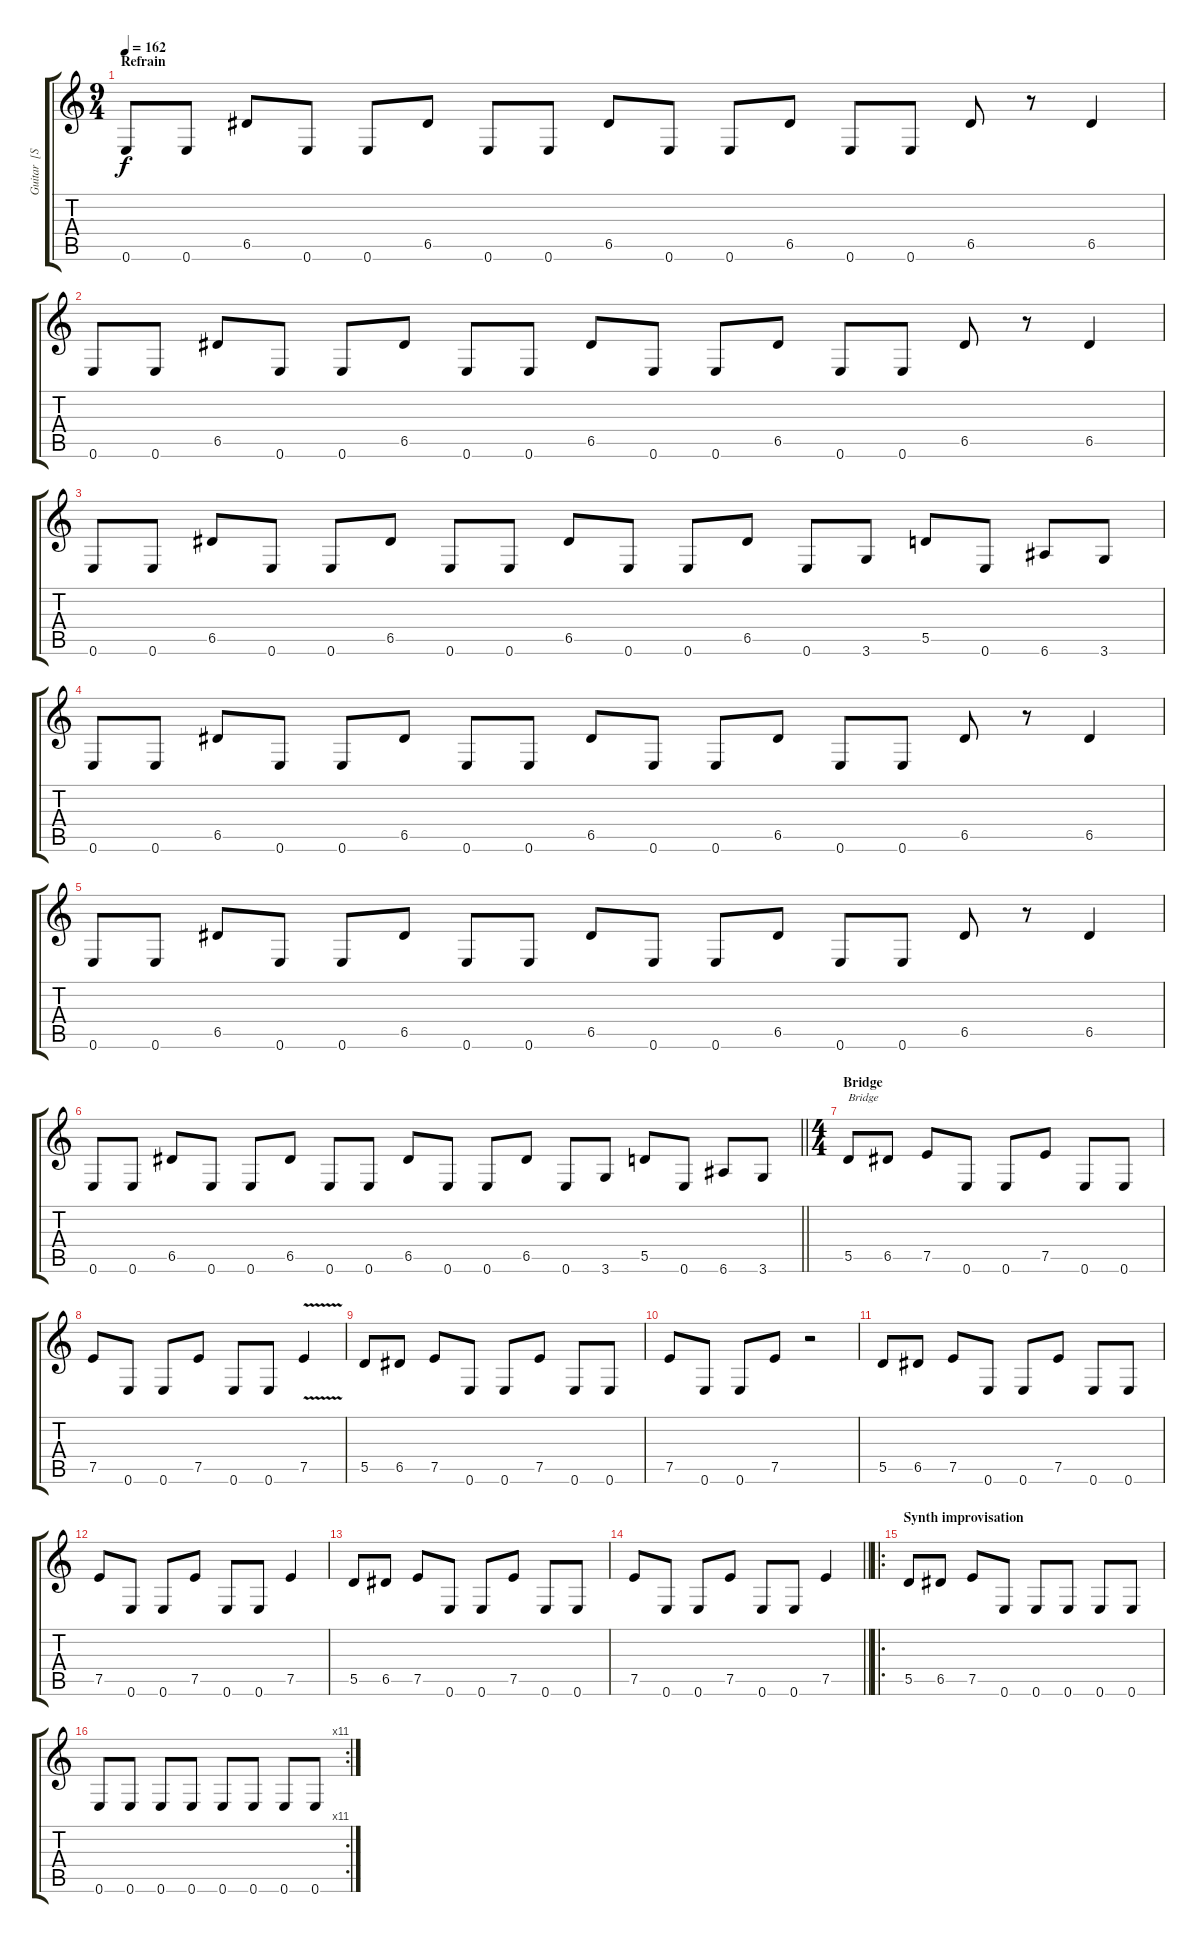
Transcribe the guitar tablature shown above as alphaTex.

\track ("Guitar  [Steven Wilson]" "Guitar  [S") {instrument overdrivenguitar}
\staff {score tabs}
\tuning (E4 B3 G3 D3 A2 E2) {hide}
\ts (9 4)
\section ("" "Refrain")
\tempo 162
\clef g2
\ks c
0.6.8{dy f} 0.6.8 6.5.8 0.6.8 0.6.8 6.5.8 0.6.8 0.6.8 6.5.8 0.6.8 0.6.8 6.5.8 0.6.8 0.6.8 6.5.8 r.8 6.5.4 |
0.6.8 0.6.8 6.5.8 0.6.8 0.6.8 6.5.8 0.6.8 0.6.8 6.5.8 0.6.8 0.6.8 6.5.8 0.6.8 0.6.8 6.5.8 r.8 6.5.4 |
0.6.8 0.6.8 6.5.8 0.6.8 0.6.8 6.5.8 0.6.8 0.6.8 6.5.8 0.6.8 0.6.8 6.5.8 0.6.8 3.6.8 5.5.8 0.6.8 6.6.8 3.6.8 |
0.6.8 0.6.8 6.5.8 0.6.8 0.6.8 6.5.8 0.6.8 0.6.8 6.5.8 0.6.8 0.6.8 6.5.8 0.6.8 0.6.8 6.5.8 r.8 6.5.4 |
0.6.8 0.6.8 6.5.8 0.6.8 0.6.8 6.5.8 0.6.8 0.6.8 6.5.8 0.6.8 0.6.8 6.5.8 0.6.8 0.6.8 6.5.8 r.8 6.5.4 |
\barLineRight lightlight
0.6.8 0.6.8 6.5.8 0.6.8 0.6.8 6.5.8 0.6.8 0.6.8 6.5.8 0.6.8 0.6.8 6.5.8 0.6.8 3.6.8 5.5.8 0.6.8 6.6.8 3.6.8 |
\ts (4 4)
\section ("" "Bridge")
5.5.8{txt "Bridge "} 6.5.8 7.5.8 0.6.8 0.6.8 7.5.8 0.6.8 0.6.8 |
7.5.8 0.6.8 0.6.8 7.5.8 0.6.8 0.6.8 7.5{v}.4 |
5.5.8 6.5.8 7.5.8 0.6.8 0.6.8 7.5.8 0.6.8 0.6.8 |
7.5.8 0.6.8 0.6.8 7.5.8 r.2 |
5.5.8 6.5.8 7.5.8 0.6.8 0.6.8 7.5.8 0.6.8 0.6.8 |
7.5.8 0.6.8 0.6.8 7.5.8 0.6.8 0.6.8 7.5.4 |
5.5.8 6.5.8 7.5.8 0.6.8 0.6.8 7.5.8 0.6.8 0.6.8 |
\barLineRight lightlight
7.5.8 0.6.8 0.6.8 7.5.8 0.6.8 0.6.8 7.5.4 |
\ro
\section ("" "Synth improvisation")
5.5.8 6.5.8 7.5.8 0.6.8 0.6.8 0.6.8 0.6.8 0.6.8 |
\rc 11
0.6.8 0.6.8 0.6.8 0.6.8 0.6.8 0.6.8 0.6.8 0.6.8
